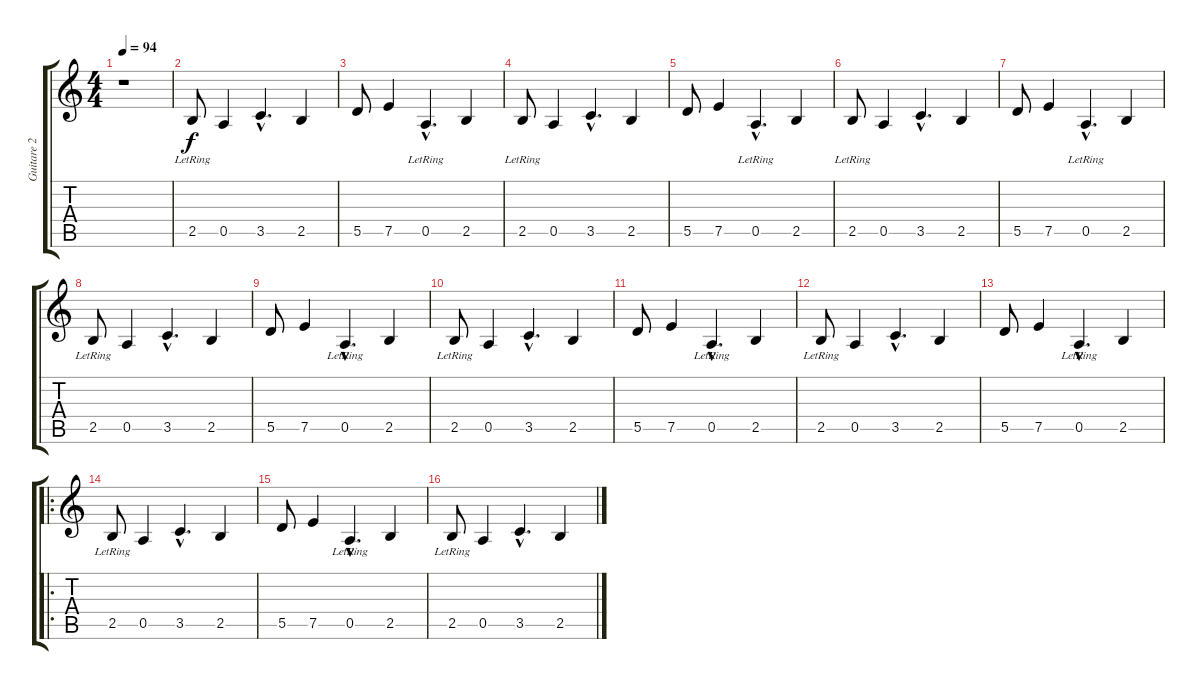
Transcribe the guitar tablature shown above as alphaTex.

\track ("Guitare 2" "Guitare 2") {instrument acousticguitarsteel}
\staff {score tabs}
\tuning (E4 B3 G3 D3 A2 E2) {hide}
\ts (4 4)
\tempo 94
\clef g2
\ks c
r.1{dy f instrument acousticguitarsteel} |
2.5{lr}.8 0.5.4 3.5{hac}.4{d} 2.5.4 |
5.5.8 7.5.4 0.5{hac lr}.4{d} 2.5.4 |
2.5{lr}.8 0.5.4 3.5{hac}.4{d} 2.5.4 |
5.5.8 7.5.4 0.5{hac lr}.4{d} 2.5.4 |
2.5{lr}.8 0.5.4 3.5{hac}.4{d} 2.5.4 |
5.5.8 7.5.4 0.5{hac lr}.4{d} 2.5.4 |
2.5{lr}.8 0.5.4 3.5{hac}.4{d} 2.5.4 |
5.5.8 7.5.4 0.5{hac lr}.4{d} 2.5.4 |
2.5{lr}.8 0.5.4 3.5{hac}.4{d} 2.5.4 |
5.5.8 7.5.4 0.5{hac lr}.4{d} 2.5.4 |
2.5{lr}.8 0.5.4 3.5{hac}.4{d} 2.5.4 |
5.5.8 7.5.4 0.5{hac lr}.4{d} 2.5.4 |
\ro
2.5{lr}.8 0.5.4 3.5{hac}.4{d} 2.5.4 |
5.5.8 7.5.4 0.5{hac lr}.4{d} 2.5.4 |
2.5{lr}.8 0.5.4 3.5{hac}.4{d} 2.5.4
